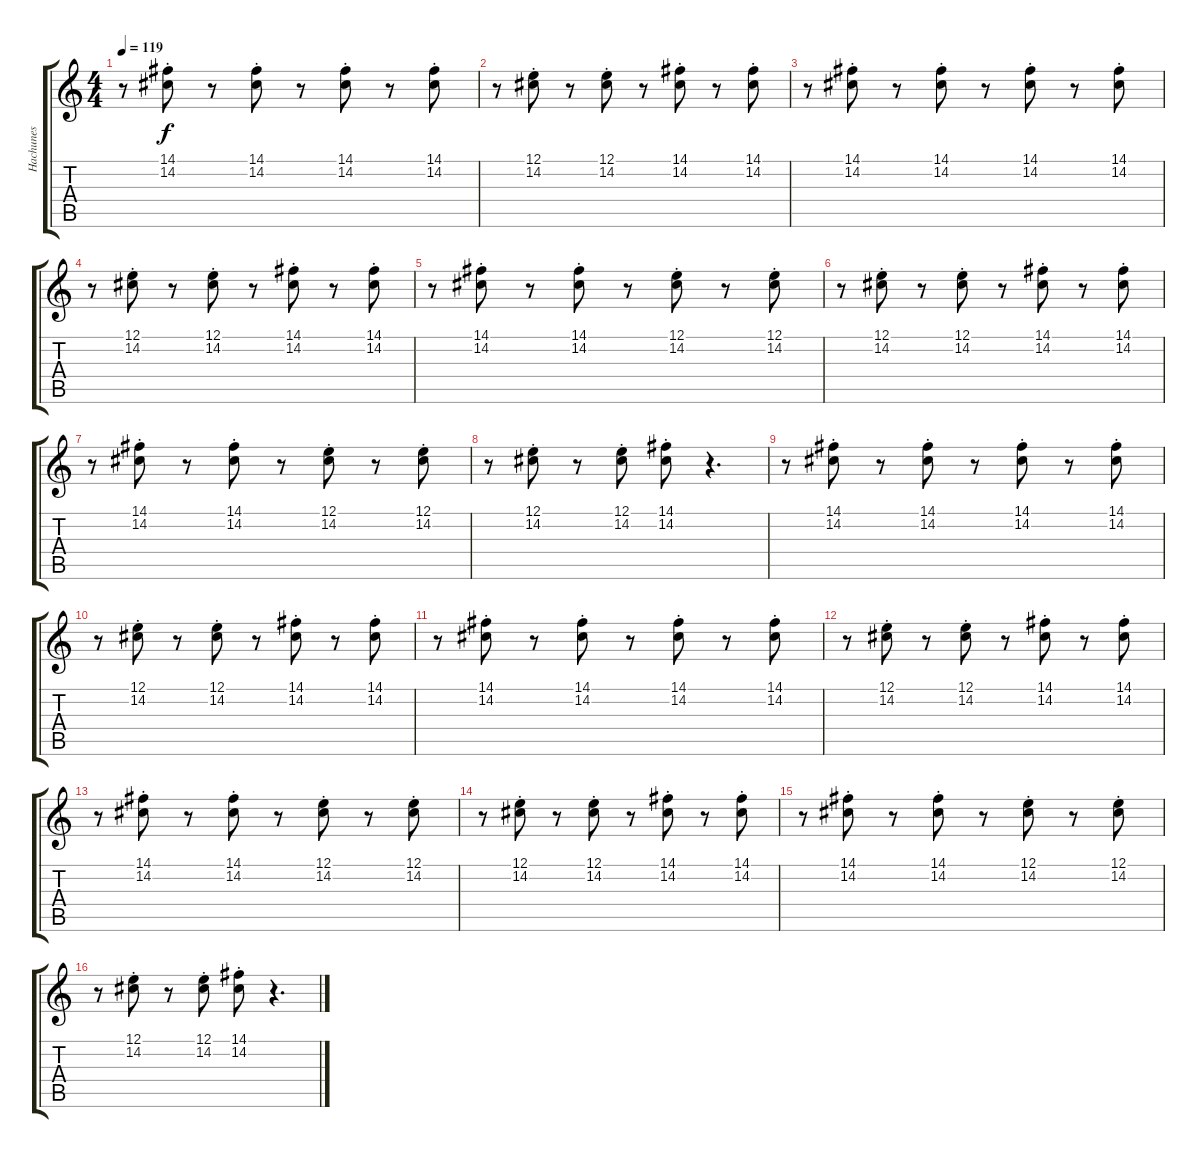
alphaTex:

\track ("Hachunes" "Hachunes") {instrument lead1square}
\staff {score tabs}
\tuning (E4 B3 G3 D3 A2 E2) {hide}
\ts (4 4)
\tempo 119
\clef g2
\ks c
r.8{dy f} (14.1{st} 14.2{st}).8 r.8 (14.1{st} 14.2{st}).8 r.8 (14.1{st} 14.2{st}).8 r.8 (14.1{st} 14.2{st}).8 |
r.8 (12.1{st} 14.2{st}).8 r.8 (12.1{st} 14.2{st}).8 r.8 (14.1{st} 14.2{st}).8 r.8 (14.1{st} 14.2{st}).8 |
r.8 (14.1{st} 14.2{st}).8 r.8 (14.1{st} 14.2{st}).8 r.8 (14.1{st} 14.2{st}).8 r.8 (14.1{st} 14.2{st}).8 |
r.8 (12.1{st} 14.2{st}).8 r.8 (12.1{st} 14.2{st}).8 r.8 (14.1{st} 14.2{st}).8 r.8 (14.1{st} 14.2{st}).8 |
r.8 (14.1{st} 14.2{st}).8 r.8 (14.1{st} 14.2{st}).8 r.8 (12.1{st} 14.2{st}).8 r.8 (12.1{st} 14.2{st}).8 |
r.8 (12.1{st} 14.2{st}).8 r.8 (12.1{st} 14.2{st}).8 r.8 (14.1{st} 14.2{st}).8 r.8 (14.1{st} 14.2{st}).8 |
r.8 (14.1{st} 14.2{st}).8 r.8 (14.1{st} 14.2{st}).8 r.8 (12.1{st} 14.2{st}).8 r.8 (12.1{st} 14.2{st}).8 |
r.8 (12.1{st} 14.2{st}).8 r.8 (12.1{st} 14.2{st}).8 (14.1{st} 14.2{st}).8 r.4{d} |
r.8 (14.1{st} 14.2{st}).8 r.8 (14.1{st} 14.2{st}).8 r.8 (14.1{st} 14.2{st}).8 r.8 (14.1{st} 14.2{st}).8 |
r.8 (12.1{st} 14.2{st}).8 r.8 (12.1{st} 14.2{st}).8 r.8 (14.1{st} 14.2{st}).8 r.8 (14.1{st} 14.2{st}).8 |
r.8 (14.1{st} 14.2{st}).8 r.8 (14.1{st} 14.2{st}).8 r.8 (14.1{st} 14.2{st}).8 r.8 (14.1{st} 14.2{st}).8 |
r.8 (12.1{st} 14.2{st}).8 r.8 (12.1{st} 14.2{st}).8 r.8 (14.1{st} 14.2{st}).8 r.8 (14.1{st} 14.2{st}).8 |
r.8 (14.1{st} 14.2{st}).8 r.8 (14.1{st} 14.2{st}).8 r.8 (12.1{st} 14.2{st}).8 r.8 (12.1{st} 14.2{st}).8 |
r.8 (12.1{st} 14.2{st}).8 r.8 (12.1{st} 14.2{st}).8 r.8 (14.1{st} 14.2{st}).8 r.8 (14.1{st} 14.2{st}).8 |
r.8 (14.1{st} 14.2{st}).8 r.8 (14.1{st} 14.2{st}).8 r.8 (12.1{st} 14.2{st}).8 r.8 (12.1{st} 14.2{st}).8 |
r.8 (12.1{st} 14.2{st}).8 r.8 (12.1{st} 14.2{st}).8 (14.1{st} 14.2{st}).8 r.4{d}
